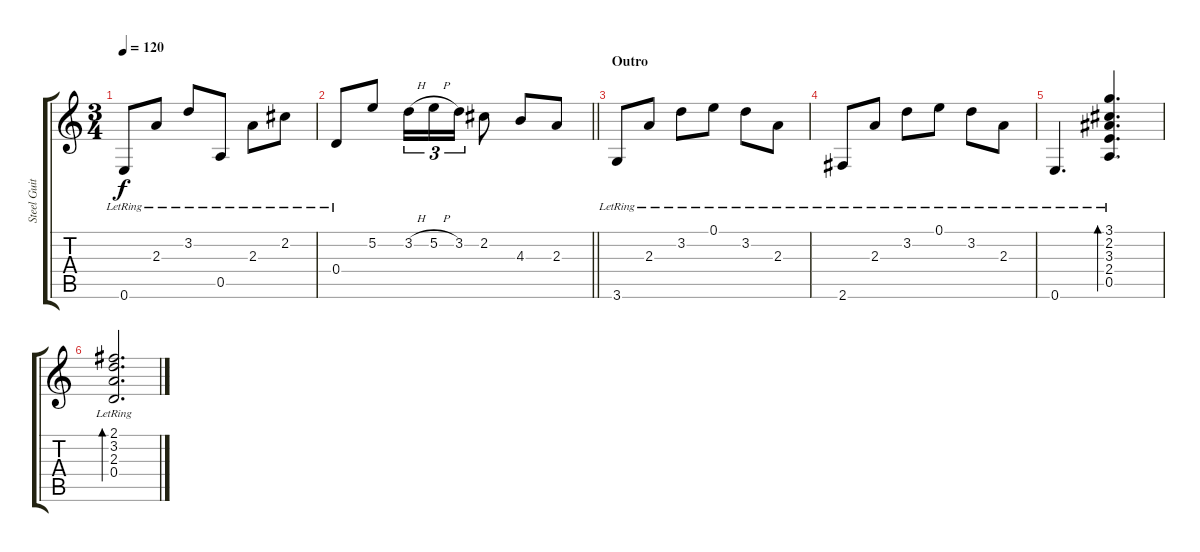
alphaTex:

\track ("Steel Guitar" "Steel Guit") {instrument acousticguitarsteel}
\staff {score tabs}
\tuning (E4 B3 G3 D3 A2 E2) {hide}
\ts (3 4)
\tempo 120
\clef g2
\ks c
0.6{lr}.8{dy f} 2.3{lr}.8 3.2{lr}.8 0.5{lr}.8 2.3{lr}.8 2.2{lr}.8 |
\barLineRight lightlight
0.4{lr}.8 5.2.8 3.2{h}.16{tu (3 2)} 5.2{h}.16{tu (3 2)} 3.2.16{tu (3 2)} 2.2.8 4.3.8 2.3.8 |
\section ("" "Outro")
3.6{lr}.8 2.3{lr}.8 3.2{lr}.8 0.1{lr}.8 3.2{lr}.8 2.3{lr}.8 |
2.6{lr}.8 2.3{lr}.8 3.2{lr}.8 0.1{lr}.8 3.2{lr}.8 2.3{lr}.8 |
0.6{lr}.4{d} (3.1 2.2 3.3 2.4 0.5{lr}).4{d bd 60} |
(2.1{lr} 3.2{lr} 2.3{lr} 0.4{lr}).2{d bd 240}
